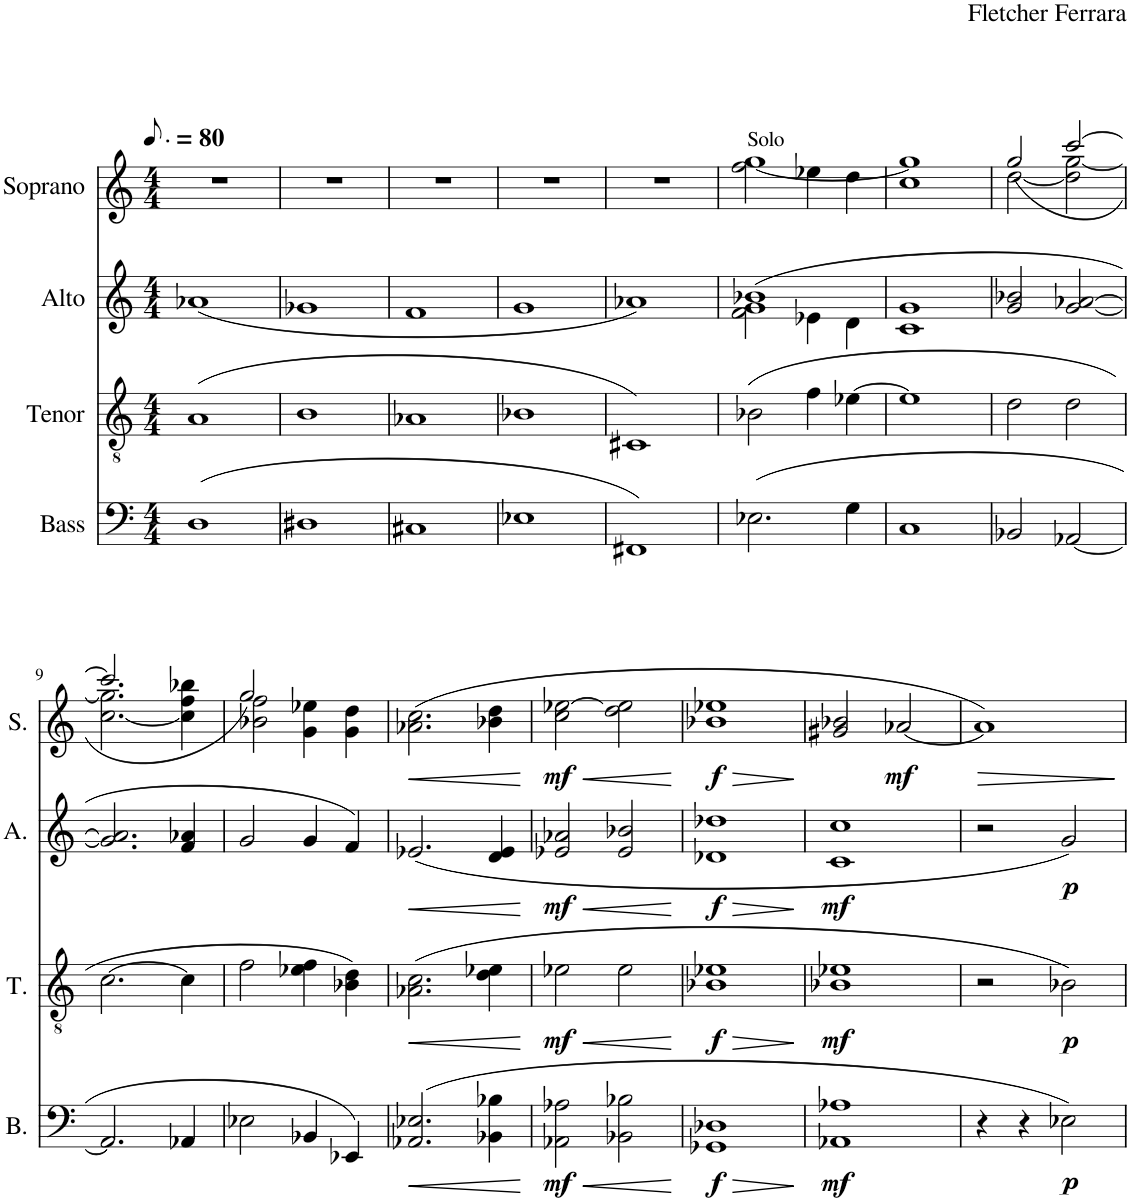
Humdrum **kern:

**kern	**dynam	**kern	**dynam	**kern	**dynam	**kern	**dynam
*part4	*part4	*part3	*part3	*part2	*part2	*part1	*part1
*staff4	*staff4	*staff3	*staff3	*staff2	*staff2	*staff1	*staff1
*I"Bass	*	*I"Tenor	*	*I"Alto	*	*I"Soprano	*
*I'B.	*	*I'T.	*	*I'A.	*	*I'S.	*
*clefF4	*	*clefGv2	*	*clefG2	*	*clefG2	*
*k[]	*	*k[]	*	*k[]	*	*k[]	*
*M4/4	*	*M4/4	*	*M4/4	*	*M4/4	*
*MM60	*	*MM60	*	*MM60	*	*MM60	*
=1	=1	=1	=1	=1	=1	=1	=1
(1D	.	(1A	.	(1a-X	.	1r	.
=2	=2	=2	=2	=2	=2	=2	=2
1D#X	.	1B	.	1g-X	.	1r	.
=3	=3	=3	=3	=3	=3	=3	=3
1C#X	.	1A-X	.	1f	.	1r	.
=4	=4	=4	=4	=4	=4	=4	=4
1E-X	.	1B-X	.	1g	.	1r	.
=5	=5	=5	=5	=5	=5	=5	=5
1FF#X)	.	1C#X)	.	1a-X)	.	1r	.
=6	=6	=6	=6	=6	=6	=6	=6
*	*	*	*	*^	*	*^	*
!	!	!	!	!	!	!	!LO:TX:a:t=Solo	!	!
(2.E-X\	.	(2B-X\	.	(1g 1b-X	2f\	.	[1gg	2ff\	.
.	.	4f\	.	.	4e-X\	.	.	4ee-X\	.
4G\	.	[4e-X\	.	.	4d\	.	.	4dd\	.
=7	=7	=7	=7	=7	=7	=7	=7	=7	=7
1C	.	1e-]	.	1c	1g	.	1gg]	1cc	.
*	*	*	*	*v	*v	*	*	*	*
=8	=8	=8	=8	=8	=8	=8	=8	=8
2BB-X/	.	2d\	.	2g/ 2b-X/	.	[2dd\	(2gg/	.
[2AA-X/	.	2d\	.	[2g/ [2a-X/	.	2dd\] [2gg\	[2ccc/	.
!!LO:LB:g=z	!!
=9	=9	=9	=9	=9	=9	=9	=9	=9
2.AA-/]	.	[2.c\	.	2.g/] 2.a-/]	.	[2.cc\ 2.gg\]	2.ccc/]	.
4AA-X/	.	4c\]	.	4f/ 4a-X/	.	4cc\] 4ff\ 4bb-X\	4ryy	.
=10	=10	=10	=10	=10	=10	=10	=10	=10
2E-X\	.	2f\	.	2g/	.	2b-X\ 2ff\	2gg/)	.
4BB-X/	.	4e-X\ 4f\	.	4g/	.	4g\ 4ee-X\	2ryy	.
4EE-X/)	.	4B-X\ 4d\)	.	4f/)	.	4g\ 4dd\	.	.
*	*	*	*	*	*	*v	*v	*
=11	=11	=11	=11	=11	=11	=11	=11
!	!LO:HP:b	!	!LO:HP:b	!	!LO:HP:b	!	!LO:HP:b
(2.AA-X/ 2.E-X/	<	(2.A-X\ 2.c\	<	(2.e-X/	<	(2.a-X\ 2.cc\	<
4BB-X\ 4B-X\	.	4d\ 4e-X\	.	4d/ 4e-/	.	4b-X\ 4dd\	.
.	[	.	[	.	[	.	[
=12	=12	=12	=12	=12	=12	=12	=12
!	!LO:HP:b	!	!LO:HP:b	!	!LO:HP:b	!	!LO:HP:b
!	!LO:DY:n=1:b	!	!LO:DY:n=1:b	!	!LO:DY:n=1:b	!	!LO:DY:n=1:b
2AA-X\ 2A-X\	< mf	2e-X\	< mf	2e-X/ 2a-X/	< mf	2cc\ [2ee-X\	< mf
2BB-X\ 2B-X\	.	2e-\	.	2e-/ 2b-X/	.	2dd\ 2ee-\]	.
.	[	.	[	.	[	.	[
=13	=13	=13	=13	=13	=13	=13	=13
!	!LO:HP:b	!	!LO:HP:b	!	!LO:HP:b	!	!LO:HP:b
!	!LO:DY:n=1:b	!	!LO:DY:n=1:b	!	!LO:DY:n=1:b	!	!LO:DY:n=1:b
1GG-X 1D-X	> f	1B-X 1e-X	> f	1d-X 1dd-X	> f	1b-X 1ee-X	> f
.	]	.	]	.	]	.	]
=14	=14	=14	=14	=14	=14	=14	=14
!	!LO:DY:b	!	!LO:DY:b	!	!LO:DY:b	!	!
1AA-X 1A-X	mf	1B-X 1e-X	mf	1c 1cc	mf	2g#X/ 2b-X/	.
!	!	!	!	!	!	!	!LO:DY:b
.	.	.	.	.	.	[2a-X/	mf
=15	=15	=15	=15	=15	=15	=15	=15
!	!	!	!	!	!	!	!LO:HP:b
4r	.	2r	.	2r	.	1a-])	>
4r	.	.	.	.	.	.	.
!	!LO:DY:b	!	!LO:DY:b	!	!LO:DY:b	!	!
2E-X\)	p	2B-X\)	p	2g/)	p	.	.
.	.	.	.	.	.	.	]
=	=	=	=	=	=	=	=
*-	*-	*-	*-	*-	*-	*-	*-
